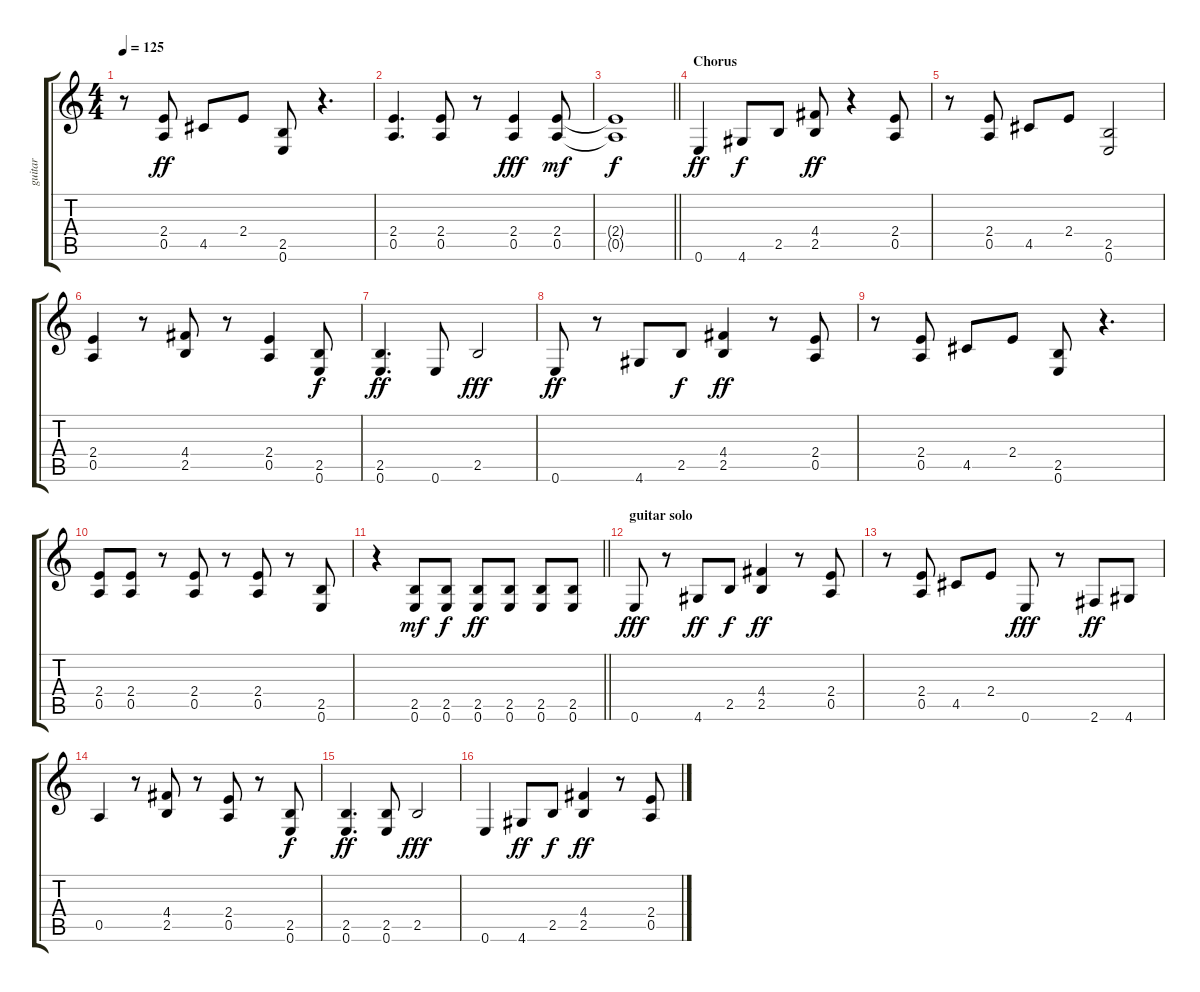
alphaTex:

\track ("guitar" "guitar") {instrument acousticguitarsteel}
\staff {score tabs}
\tuning (E4 B3 G3 D3 A2 E2) {hide}
\ts (4 4)
\tempo 125
\clef g2
\ks c
r.8{dy ff} (2.4 0.5).8 4.5.8 2.4.8 (2.5 0.6).8 r.4{d} |
(2.4 0.5).4{d} (2.4 0.5).8 r.8 (2.4 0.5).4{dy fff} (2.4 0.5).8{dy mf} |
\barLineRight lightlight
(2.4{t} 0.5{t}).1{dy f} |
\section ("" "Chorus")
0.6.4{dy ff} 4.6.8{dy f} 2.5.8 (4.4 2.5).8{dy ff} r.4 (2.4 0.5).8 |
r.8 (2.4 0.5).8 4.5.8 2.4.8 (2.5 0.6).2 |
(2.4 0.5).4 r.8 (4.4 2.5).8 r.8 (2.4 0.5).4 (2.5 0.6).8{dy f} |
(2.5 0.6).4{d dy ff} 0.6.8 2.5.2{dy fff} |
0.6.8{dy ff} r.8 4.6.8 2.5.8{dy f} (4.4 2.5).4{dy ff} r.8 (2.4 0.5).8 |
r.8 (2.4 0.5).8 4.5.8 2.4.8 (2.5 0.6).8 r.4{d} |
(2.4 0.5).8 (2.4 0.5).8 r.8 (2.4 0.5).8 r.8 (2.4 0.5).8 r.8 (2.5 0.6).8 |
\barLineRight lightlight
r.4 (2.5 0.6).8{dy mf} (2.5 0.6).8{dy f} (2.5 0.6).8{dy ff} (2.5 0.6).8 (2.5 0.6).8 (2.5 0.6).8 |
\section ("" "guitar solo")
0.6.8{dy fff} r.8 4.6.8{dy ff} 2.5.8{dy f} (4.4 2.5).4{dy ff} r.8 (2.4 0.5).8 |
r.8 (2.4 0.5).8 4.5.8 2.4.8 0.6.8{dy fff} r.8 2.6.8{dy ff} 4.6.8 |
0.5.4 r.8 (4.4 2.5).8 r.8 (2.4 0.5).8 r.8 (2.5 0.6).8{dy f} |
(2.5 0.6).4{d dy ff} (2.5 0.6).8 2.5.2{dy fff} |
0.6.4 4.6.8{dy ff} 2.5.8{dy f} (4.4 2.5).4{dy ff} r.8 (2.4 0.5).8
